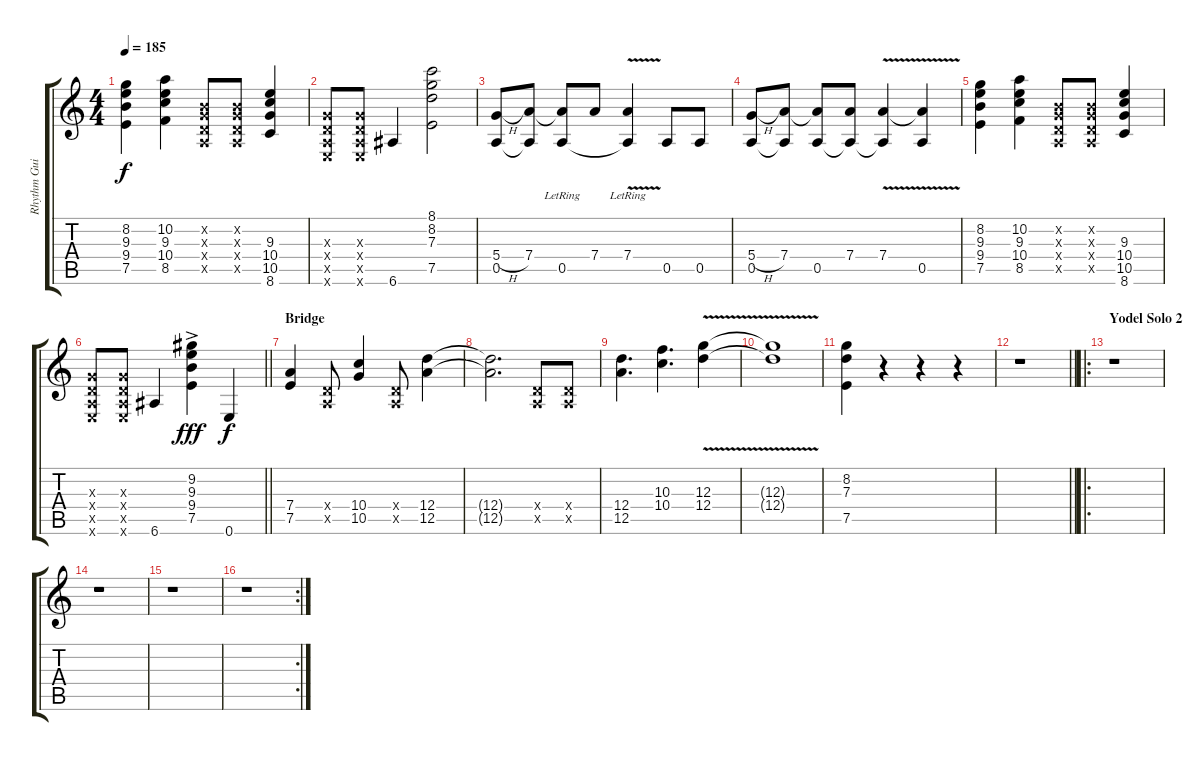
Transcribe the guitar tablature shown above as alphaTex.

\track ("Rhythm Guitar 2" "Rhythm Gui") {mute instrument distortionguitar}
\staff {score tabs}
\tuning (E4 B3 G3 D3 A2 E2) {hide}
\ts (4 4)
\tempo 185
\clef g2
\ks c
(8.2 9.3 9.4 7.5).4{dy f} (10.2 9.3 10.4 8.5).4 (0.2{x} 0.3{x} 0.4{x} 0.5{x}).8 (0.2{x} 0.3{x} 0.4{x} 0.5{x}).8 (9.3 10.4 10.5 8.6).4 |
(0.3{x} 0.4{x} 0.5{x} 0.6{x}).8 (0.3{x} 0.4{x} 0.5{x} 0.6{x}).8 6.6.4 (8.1 8.2 7.3 7.5).2 |
(5.4{h} 0.5).8 (7.4 0.5{t}).8 (7.4{t} 0.5{lr}).8 7.4.8 (7.4{v lr} 0.5{t}).4 0.5.8 0.5.8 |
(5.4{h} 0.5).8 (7.4 0.5{t}).8 (7.4{t} 0.5).8 (7.4 0.5{t}).8 (7.4{v} 0.5{t}).4 (7.4{t} 0.5).4 |
(8.2 9.3 9.4 7.5).4 (10.2 9.3 10.4 8.5).4 (0.2{x} 0.3{x} 0.4{x} 0.5{x}).8 (0.2{x} 0.3{x} 0.4{x} 0.5{x}).8 (9.3 10.4 10.5 8.6).4 |
\barLineRight lightlight
(0.3{x} 0.4{x} 0.5{x} 0.6{x}).8 (0.3{x} 0.4{x} 0.5{x} 0.6{x}).8 6.6.4 (9.2{ac} 9.3{ac} 9.4{ac} 7.5).4{dy fff} 0.6.4{dy f} |
\section ("" "Bridge")
(7.4 7.5).4 (0.4{x} 0.5{x}).8 (10.4 10.5).4 (0.4{x} 0.5{x}).8 (12.4 12.5).4 |
(12.4{t} 12.5{t}).2{d} (0.4{x} 0.5{x}).8 (0.4{x} 0.5{x}).8 |
(12.4 12.5).4{d} (10.3 10.4).4{d} (12.3{v} 12.4).4 |
(12.3{t} 12.4{t}).1 |
(8.2 7.3 7.5).4 r.4 r.4 r.4 |
\barLineRight lightlight
r.1 |
\ro
\section ("" "Yodel Solo 2")
r.1 |
r.1 |
r.1 |
\rc 2
r.1
